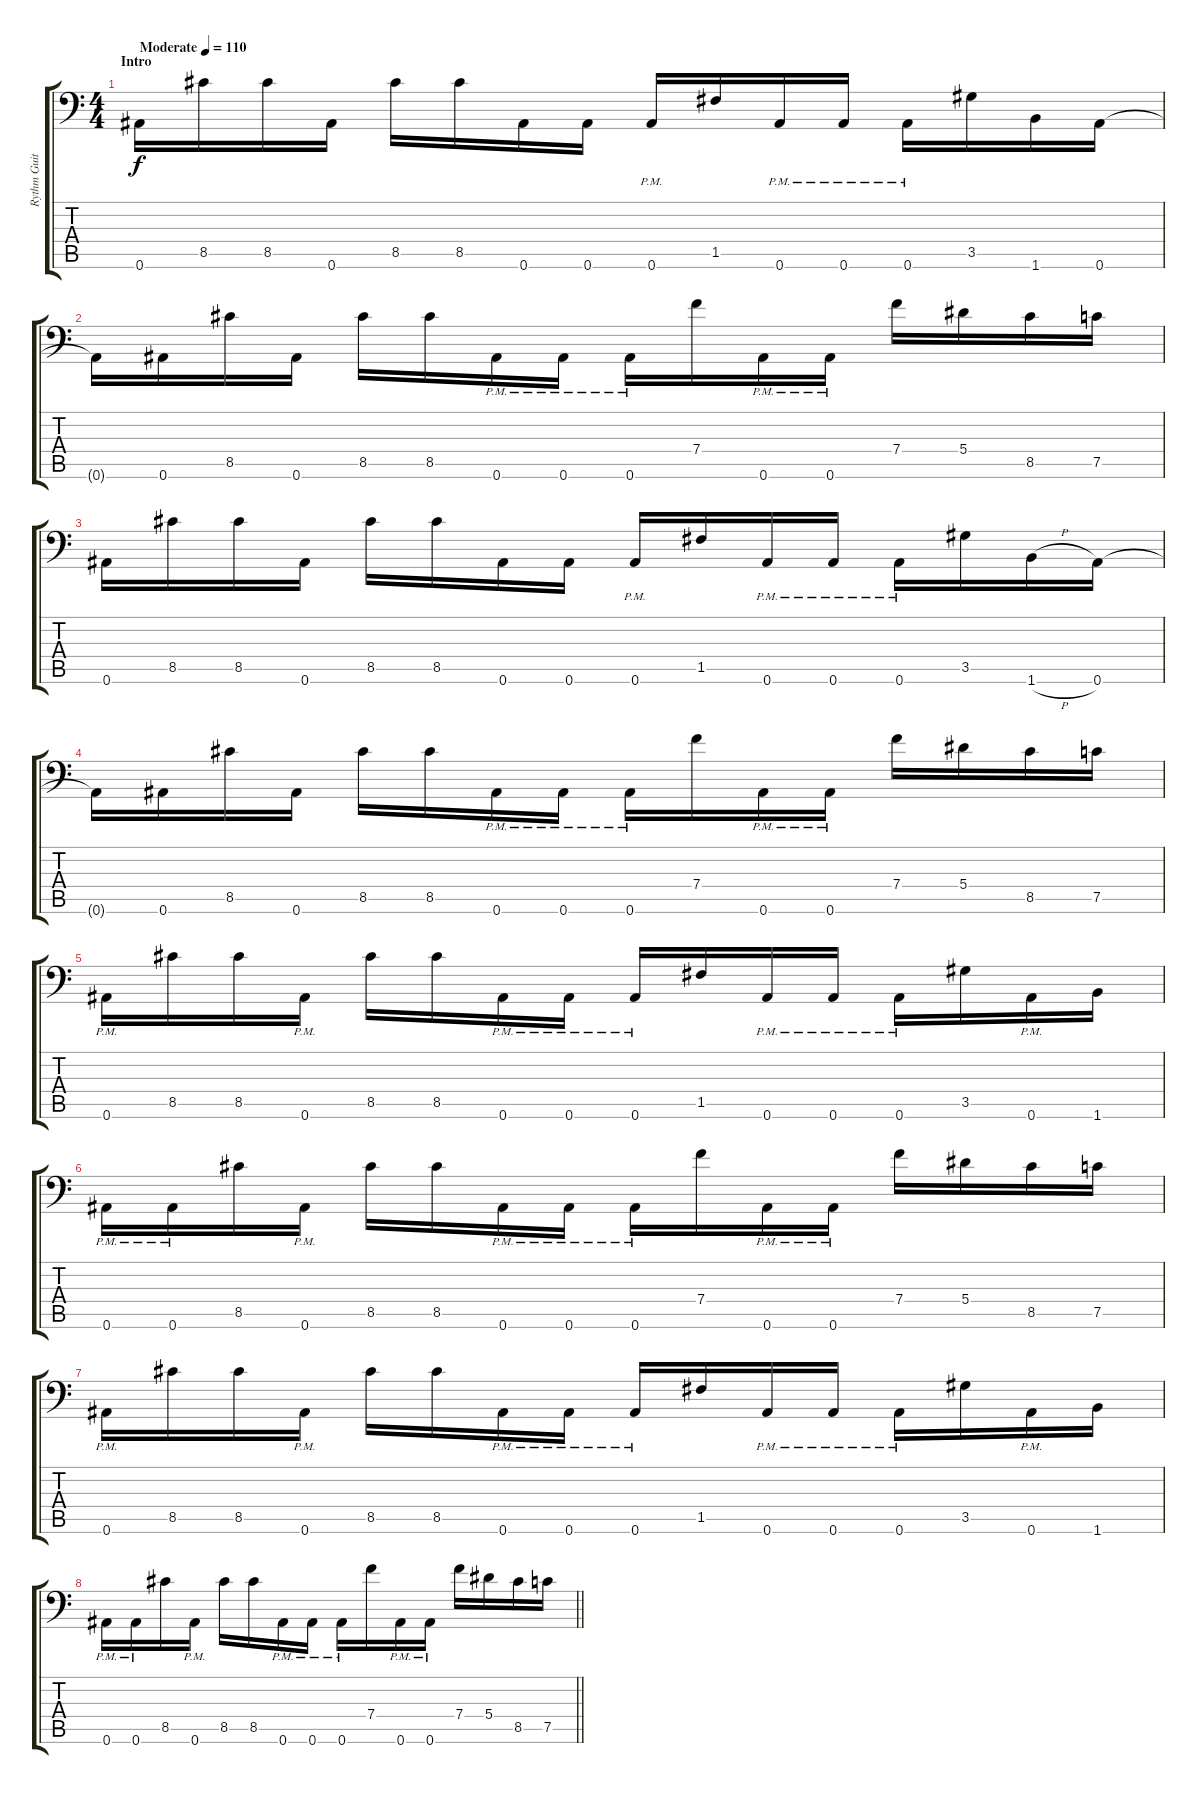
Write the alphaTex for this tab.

\track ("Rythm Guitar 1" "Rythm Guit") {instrument distortionguitar}
\staff {score tabs}
\tuning (C4 G3 Eb3 Bb2 F2 Bb1) {hide}
\ts (4 4)
\section ("" "Intro")
\tempo (110 "Moderate")
\clef f4
\ks c
0.6.16{dy f instrument distortionguitar} 8.5.16 8.5.16 0.6.16 8.5.16 8.5.16 0.6.16 0.6.16 0.6{pm}.16 1.5.16 0.6{pm}.16 0.6{pm}.16 0.6{pm}.16 3.5.16 1.6.16 0.6.16 |
0.6{t}.16 0.6.16 8.5.16 0.6.16 8.5.16 8.5.16 0.6{pm}.16 0.6{pm}.16 0.6{pm}.16 7.4.16 0.6{pm}.16 0.6{pm}.16 7.4.16 5.4.16 8.5.16 7.5.16 |
0.6.16 8.5.16 8.5.16 0.6.16 8.5.16 8.5.16 0.6.16 0.6.16 0.6{pm}.16 1.5.16 0.6{pm}.16 0.6{pm}.16 0.6{pm}.16 3.5.16 1.6{h}.16 0.6.16 |
0.6{t}.16 0.6.16 8.5.16 0.6.16 8.5.16 8.5.16 0.6{pm}.16 0.6{pm}.16 0.6{pm}.16 7.4.16 0.6{pm}.16 0.6{pm}.16 7.4.16 5.4.16 8.5.16 7.5.16 |
0.6{pm}.16 8.5.16 8.5.16 0.6{pm}.16 8.5.16 8.5.16 0.6{pm}.16 0.6{pm}.16 0.6{pm}.16 1.5.16 0.6{pm}.16 0.6{pm}.16 0.6{pm}.16 3.5.16 0.6{pm}.16 1.6.16 |
0.6{pm}.16 0.6{pm}.16 8.5.16 0.6{pm}.16 8.5.16 8.5.16 0.6{pm}.16 0.6{pm}.16 0.6{pm}.16 7.4.16 0.6{pm}.16 0.6{pm}.16 7.4.16 5.4.16 8.5.16 7.5.16 |
0.6{pm}.16 8.5.16 8.5.16 0.6{pm}.16 8.5.16 8.5.16 0.6{pm}.16 0.6{pm}.16 0.6{pm}.16 1.5.16 0.6{pm}.16 0.6{pm}.16 0.6{pm}.16 3.5.16 0.6{pm}.16 1.6.16 |
\barLineRight lightlight
0.6{pm}.16 0.6{pm}.16 8.5.16 0.6{pm}.16 8.5.16 8.5.16 0.6{pm}.16 0.6{pm}.16 0.6{pm}.16 7.4.16 0.6{pm}.16 0.6{pm}.16 7.4.16 5.4.16 8.5.16 7.5.16
